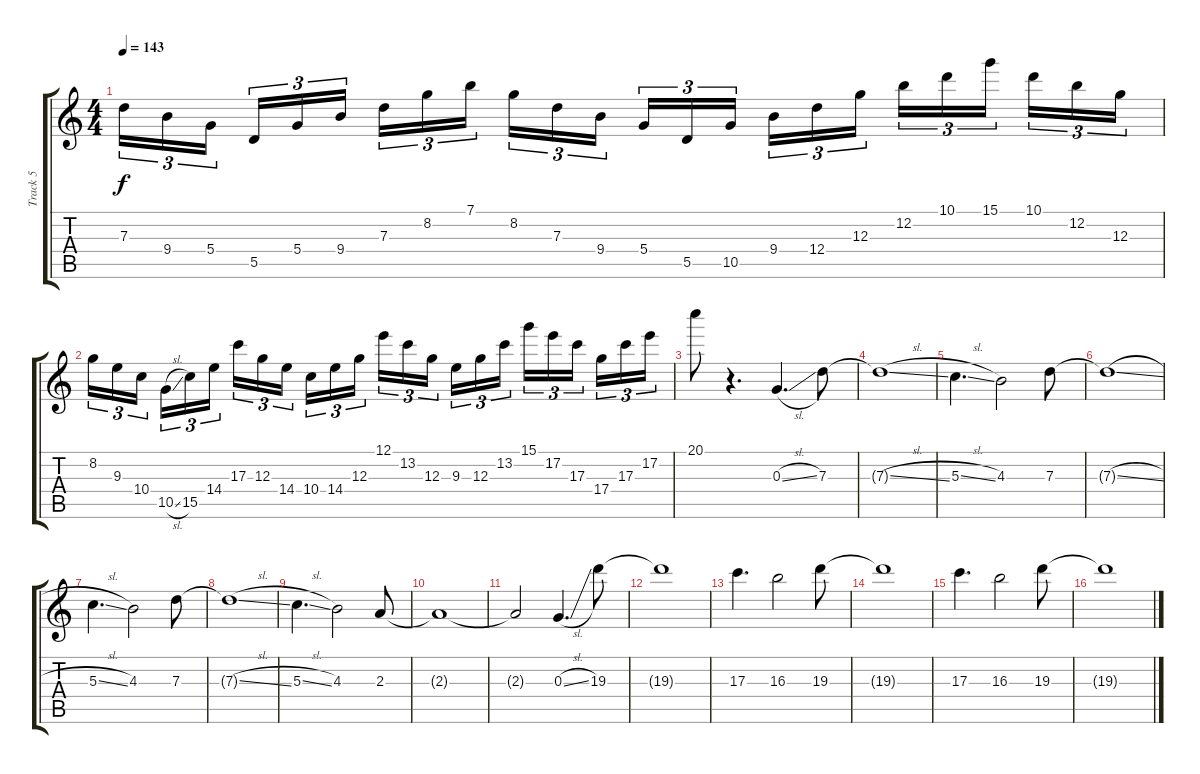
\track ("Track 5" "Track 5") {instrument overdrivenguitar}
\staff {score tabs}
\tuning (E4 B3 G3 D3 A2 E2) {hide}
\ts (4 4)
\tempo 143
\clef g2
\ks c
7.3.16{tu (3 2) dy f} 9.4.16{tu (3 2)} 5.4.16{tu (3 2) beam splitsecondary} 5.5.16{tu (3 2)} 5.4.16{tu (3 2)} 9.4.16{tu (3 2)} 7.3.16{tu (3 2)} 8.2.16{tu (3 2)} 7.1.16{tu (3 2) beam splitsecondary} 8.2.16{tu (3 2)} 7.3.16{tu (3 2)} 9.4.16{tu (3 2)} 5.4.16{tu (3 2)} 5.5.16{tu (3 2)} 10.5.16{tu (3 2) beam splitsecondary} 9.4.16{tu (3 2)} 12.4.16{tu (3 2)} 12.3.16{tu (3 2)} 12.2.16{tu (3 2)} 10.1.16{tu (3 2)} 15.1.16{tu (3 2) beam splitsecondary} 10.1.16{tu (3 2)} 12.2.16{tu (3 2)} 12.3.16{tu (3 2)} |
8.2.16{tu (3 2)} 9.3.16{tu (3 2)} 10.4.16{tu (3 2) beam splitsecondary} 10.5{sl}.16{tu (3 2)} 15.5.16{tu (3 2)} 14.4.16{tu (3 2)} 17.3.16{tu (3 2)} 12.3.16{tu (3 2)} 14.4.16{tu (3 2) beam splitsecondary} 10.4.16{tu (3 2)} 14.4.16{tu (3 2)} 12.3.16{tu (3 2)} 12.1.16{tu (3 2)} 13.2.16{tu (3 2)} 12.3.16{tu (3 2) beam splitsecondary} 9.3.16{tu (3 2)} 12.3.16{tu (3 2)} 13.2.16{tu (3 2)} 15.1.16{tu (3 2)} 17.2.16{tu (3 2)} 17.3.16{tu (3 2) beam splitsecondary} 17.4.16{tu (3 2)} 17.3.16{tu (3 2)} 17.2.16{tu (3 2)} |
20.1.8 r.4{d} 0.3{sl}.4{d} 7.3.8 |
7.3{sl t}.1 |
5.3{sl}.4{d} 4.3.2 7.3.8 |
7.3{sl t}.1 |
5.3{sl}.4{d} 4.3.2 7.3.8 |
7.3{sl t}.1 |
5.3{sl}.4{d} 4.3.2 2.3.8 |
2.3{t}.1 |
2.3{t}.2 0.3{sl}.4{d} 19.3.8 |
19.3{t}.1 |
17.3.4{d} 16.3.2 19.3.8 |
19.3{t}.1 |
17.3.4{d} 16.3.2 19.3.8 |
19.3{t}.1
